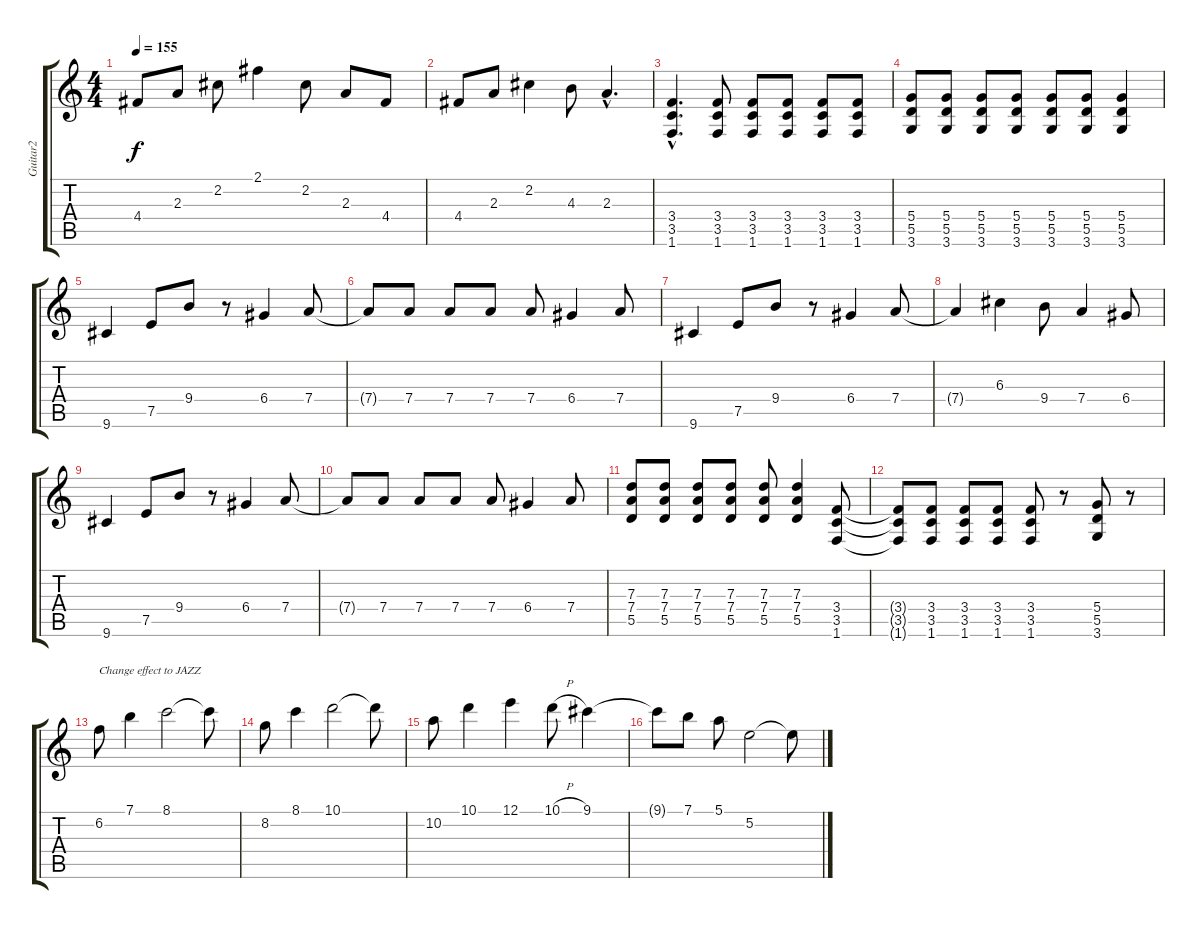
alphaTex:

\track ("Guitar2" "Guitar2") {instrument distortionguitar}
\staff {score tabs}
\tuning (E4 B3 G3 D3 A2 E2) {hide}
\ts (4 4)
\tempo 155
\clef g2
\ks c
4.4.8{dy f} 2.3.8 2.2.8 2.1.4 2.2.8 2.3.8 4.4.8 |
4.4.8 2.3.8 2.2.4 4.3.8 2.3{hac}.4{d} |
(3.4{hac} 3.5{hac} 1.6{hac}).4{d} (3.4 3.5 1.6).8 (3.4 3.5 1.6).8 (3.4 3.5 1.6).8 (3.4 3.5 1.6).8 (3.4 3.5 1.6).8 |
(5.4 5.5 3.6).8 (5.4 5.5 3.6).8 (5.4 5.5 3.6).8 (5.4 5.5 3.6).8 (5.4 5.5 3.6).8 (5.4 5.5 3.6).8 (5.4 5.5 3.6).4 |
9.6.4 7.5.8 9.4.8 r.8 6.4.4 7.4.8 |
7.4{t}.8 7.4.8 7.4.8 7.4.8 7.4.8 6.4.4 7.4.8 |
9.6.4 7.5.8 9.4.8 r.8 6.4.4 7.4.8 |
7.4{t}.4 6.3.4 9.4.8 7.4.4 6.4.8 |
9.6.4 7.5.8 9.4.8 r.8 6.4.4 7.4.8 |
7.4{t}.8 7.4.8 7.4.8 7.4.8 7.4.8 6.4.4 7.4.8 |
(7.3 7.4 5.5).8 (7.3 7.4 5.5).8 (7.3 7.4 5.5).8 (7.3 7.4 5.5).8 (7.3 7.4 5.5).8 (7.3 7.4 5.5).4 (3.4 3.5 1.6).8 |
(3.4{t} 3.5{t} 1.6{t}).8 (3.4 3.5 1.6).8 (3.4 3.5 1.6).8 (3.4 3.5 1.6).8 (3.4 3.5 1.6).8 r.8 (5.4 5.5 3.6).8 r.8 |
6.2.8{txt "Change effect to JAZZ" instrument electricguitarjazz} 7.1.4 8.1.2 8.1{t}.8 |
8.2.8{instrument electricguitarjazz} 8.1.4 10.1.2 10.1{t}.8 |
10.2.8{instrument electricguitarjazz} 10.1.4 12.1.4 10.1{h}.8 9.1.4 |
9.1{t}.8{instrument electricguitarjazz} 7.1.8 5.1.8 5.2.2 5.2{t}.8
